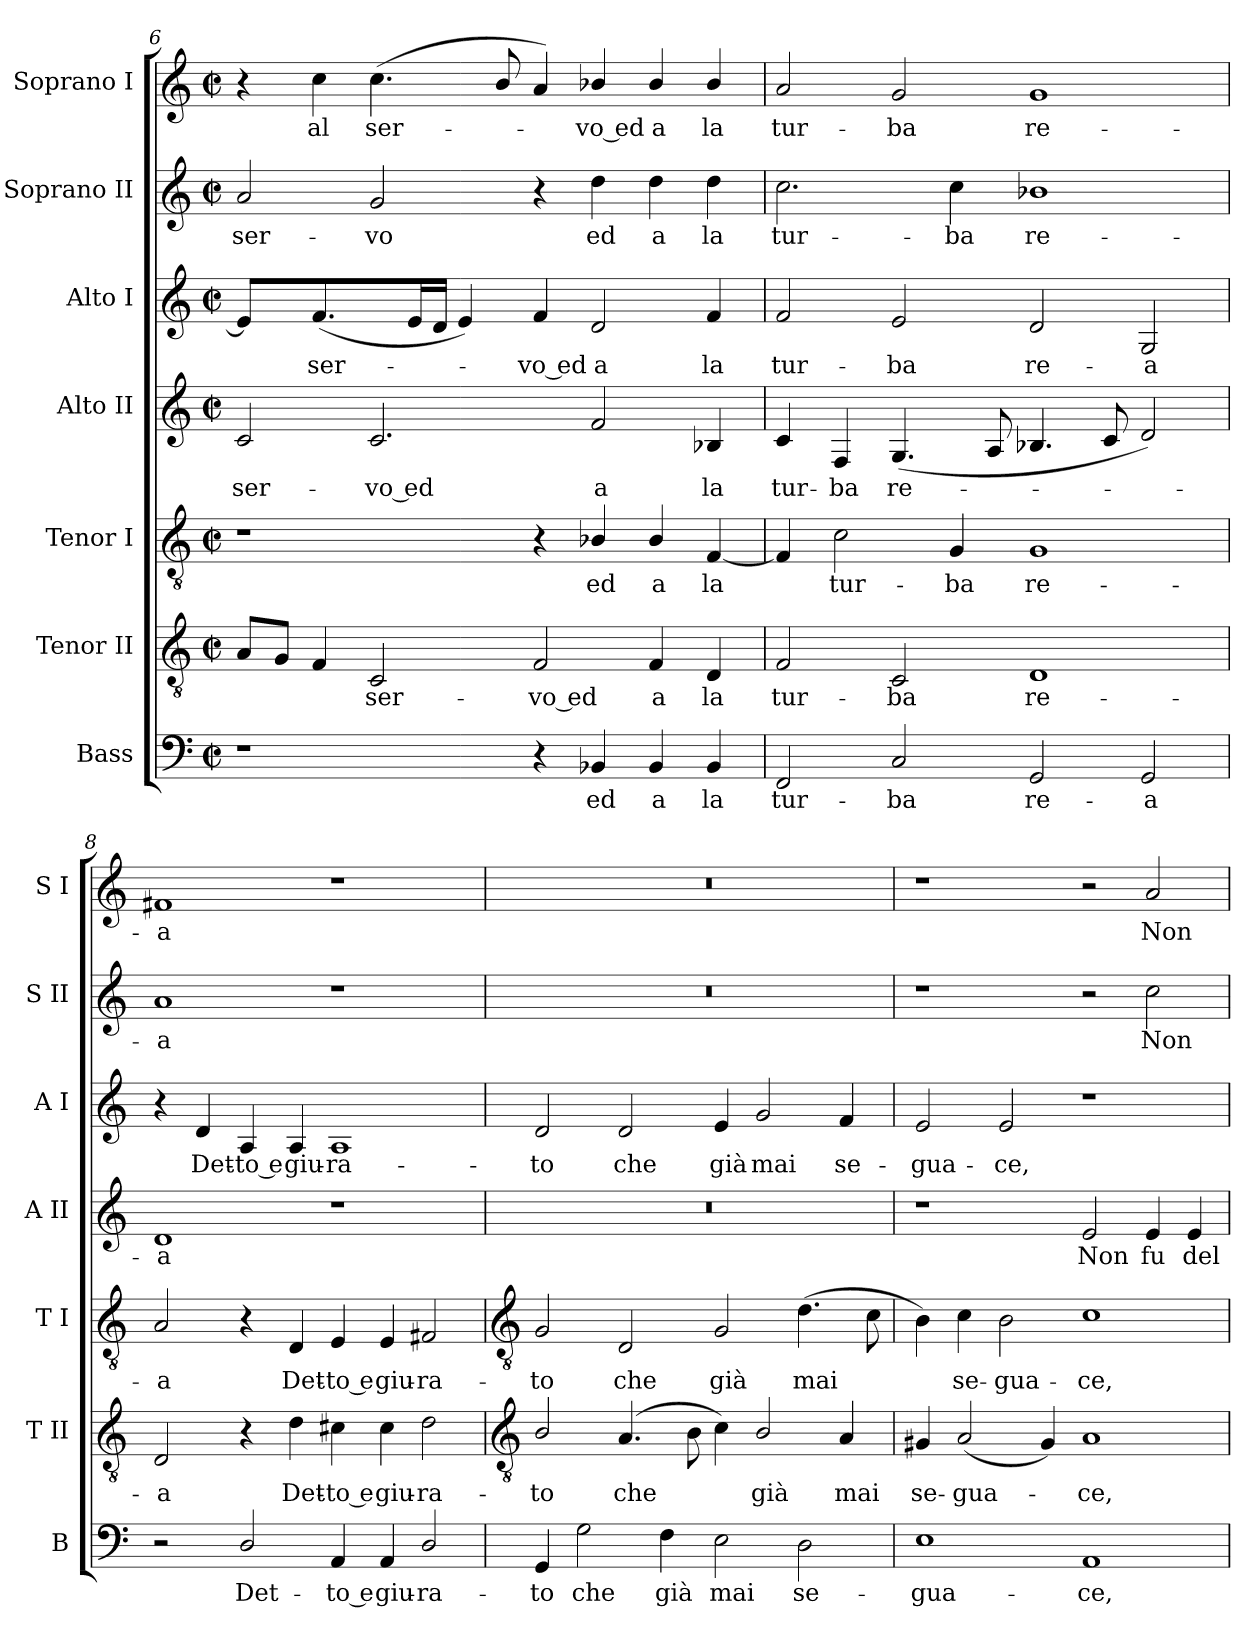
**kern	**text	**kern	**text	**kern	**text	**kern	**text	**kern	**text	**kern	**text	**kern	**text
*part7	*part7	*part6	*part6	*part5	*part5	*part4	*part4	*part3	*part3	*part2	*part2	*part1	*part1
*staff7	*staff7	*staff6	*staff6	*staff5	*staff5	*staff4	*staff4	*staff3	*staff3	*staff2	*staff2	*staff1	*staff1
*I"Bass	*	*I"Tenor II	*	*I"Tenor I	*	*I"Alto II	*	*I"Alto I	*	*I"Soprano II	*	*I"Soprano I	*
*I'B	*	*I'T II	*	*I'T I	*	*I'A II	*	*I'A I	*	*I'S II	*	*I'S I	*
*clefF4	*	*clefGv2	*	*clefGv2	*	*clefG2	*	*clefG2	*	*clefG2	*	*clefG2	*
*k[]	*	*k[]	*	*k[]	*	*k[]	*	*k[]	*	*k[]	*	*k[]	*
*C:	*	*C:	*	*C:	*	*C:	*	*C:	*	*C:	*	*C:	*
*M4/2	*	*M4/2	*	*M4/2	*	*M4/2	*	*M4/2	*	*M4/2	*	*M4/2	*
*met(c|)	*	*met(c|)	*	*met(c|)	*	*met(c|)	*	*met(c|)	*	*met(c|)	*	*met(c|)	*
=6	=6	=6	=6	=6	=6	=6	=6	=6	=6	=6	=6	=6	=6
!	!	!	!	!	!	!	!LO:LY:b	!	!	!	!LO:LY:b	!	!
1r	.	8AL	.	1r	.	2c	ser-	4e]	.	2a	ser-	4r	.
.	.	8GJ	.	.	.	.	.	.	.	.	.	.	.
!	!	!	!	!	!	!	!	!	!LO:LY:b	!	!	!	!LO:LY:b
.	.	4F	.	.	.	.	.	(<4.f	ser-	.	.	4cc	al
!	!	!	!LO:LY:b	!	!	!	!LO:LY:b	!	!	!	!LO:LY:b	!	!LO:LY:b
.	.	2C	ser-	.	.	2.c	-vo ed	.	.	2g	-vo	(<4.cc	ser-
.	.	.	.	.	.	.	.	16eL	.	.	.	.	.
.	.	.	.	.	.	.	.	16dJJ	.	.	.	.	.
.	.	.	.	.	.	.	.	4e)	.	.	.	.	.
.	.	.	.	.	.	.	.	.	.	.	.	8b/	.
!	!	!	!LO:LY:b	!	!	!	!	!	!LO:LY:b	!	!	!	!
4r	.	2F	-vo ed	4r	.	.	.	4f	vo ed	4r	.	4a)	.
!	!LO:LY:b	!	!	!	!LO:LY:b	!	!LO:LY:b	!	!LO:LY:b	!	!LO:LY:b	!	!LO:LY:b
4BB-X	ed	.	.	4B-X/	ed	2f	a	2d	a	4dd	ed	4b-X/	vo ed
!	!LO:LY:b	!	!LO:LY:b	!	!LO:LY:b	!	!	!	!	!	!LO:LY:b	!	!LO:LY:b
4BB-	a	4F	a	4B-/	a	.	.	.	.	4dd	a	4b-/	a
!	!LO:LY:b	!	!LO:LY:b	!	!LO:LY:b	!	!LO:LY:b	!	!LO:LY:b	!	!LO:LY:b	!	!LO:LY:b
4BB-	la	4D	la	[4F	la	4B-X	la	4f	la	4dd	la	4b-/	la
=7	=7	=7	=7	=7	=7	=7	=7	=7	=7	=7	=7	=7	=7
!	!LO:LY:b	!	!LO:LY:b	!	!	!	!LO:LY:b	!	!LO:LY:b	!	!LO:LY:b	!	!LO:LY:b
2FF	tur-	2F	tur-	4F]	.	4c	tur-	2f	tur-	2.cc	tur-	2a	tur-
!	!	!	!	!	!LO:LY:b	!	!LO:LY:b	!	!	!	!	!	!
.	.	.	.	2c	tur-	4F	-ba	.	.	.	.	.	.
!	!LO:LY:b	!	!LO:LY:b	!	!	!	!LO:LY:b	!	!LO:LY:b	!	!	!	!LO:LY:b
2C	-ba	2C	-ba	.	.	(<4.G	re-	2e	-ba	.	.	2g	-ba
!	!	!	!	!	!LO:LY:b	!	!	!	!	!	!LO:LY:b	!	!
.	.	.	.	4G	-ba	.	.	.	.	4cc	-ba	.	.
.	.	.	.	.	.	8A	.	.	.	.	.	.	.
!	!LO:LY:b	!	!LO:LY:b	!	!LO:LY:b	!	!	!	!LO:LY:b	!	!LO:LY:b	!	!LO:LY:b
2GG	re-	1D	re-	1G	re-	4.B-X	.	2d	re-	1b-X	re-	1g	re-
.	.	.	.	.	.	8c	.	.	.	.	.	.	.
!	!LO:LY:b	!	!	!	!	!	!	!	!LO:LY:b	!	!	!	!
2GG	-a	.	.	.	.	2d)	.	2G	-a	.	.	.	.
=8	=8	=8	=8	=8	=8	=8	=8	=8	=8	=8	=8	=8	=8
!	!	!	!LO:LY:b	!	!LO:LY:b	!	!LO:LY:b	!	!	!	!LO:LY:b	!	!LO:LY:b
2r	.	2D	-a	2A	-a	1d	a	4r	.	1a	-a	1f#X	-a
!	!	!	!	!	!	!	!	!	!LO:LY:b	!	!	!	!
.	.	.	.	.	.	.	.	4d	Det-	.	.	.	.
!	!LO:LY:b	!	!	!	!	!	!	!	!LO:LY:b	!	!	!	!
2D/	Det-	4r	.	4r	.	.	.	4A	-to e	.	.	.	.
!	!	!	!LO:LY:b	!	!LO:LY:b	!	!	!	!LO:LY:b	!	!	!	!
.	.	4d	Det-	4D	Det-	.	.	4A	giu-	.	.	.	.
!	!LO:LY:b	!	!LO:LY:b	!	!LO:LY:b	!	!	!	!LO:LY:b	!	!	!	!
4AA	-to e	4c#X	-to e	4E	-to e	1r	.	1A	-ra-	1r	.	1r	.
!	!LO:LY:b	!	!LO:LY:b	!	!LO:LY:b	!	!	!	!	!	!	!	!
4AA	giu-	4c#	giu-	4E	giu-	.	.	.	.	.	.	.	.
!	!LO:LY:b	!	!LO:LY:b	!	!LO:LY:b	!	!	!	!	!	!	!	!
2D/	-ra-	2d	-ra-	2F#X	-ra-	.	.	.	.	.	.	.	.
!!LO:LB:g=z
=9	=9	=9	=9	=9	=9	=9	=9	=9	=9	=9	=9	=9	=9
*	*	*clefGv2	*	*clefGv2	*	*	*	*	*	*	*	*	*
!	!LO:LY:b	!	!LO:LY:b	!	!LO:LY:b	!	!	!	!LO:LY:b	!	!	!	!
4GG	-to	2B/	-to	2G	-to	0r	.	2d	-to	0r	.	0r	.
!	!LO:LY:b	!	!	!	!	!	!	!	!	!	!	!	!
2G	che	.	.	.	.	.	.	.	.	.	.	.	.
!	!	!	!LO:LY:b	!	!LO:LY:b	!	!	!	!LO:LY:b	!	!	!	!
.	.	(>4.A	che	2D	che	.	.	2d	che	.	.	.	.
!	!LO:LY:b	!	!	!	!	!	!	!	!	!	!	!	!
4F	già	.	.	.	.	.	.	.	.	.	.	.	.
.	.	8B	.	.	.	.	.	.	.	.	.	.	.
!	!LO:LY:b	!	!	!	!LO:LY:b	!	!	!	!LO:LY:b	!	!	!	!
2E	mai	4c)	.	2G	già	.	.	4e	già	.	.	.	.
!	!	!	!LO:LY:b	!	!	!	!	!	!LO:LY:b	!	!	!	!
.	.	2B/	già	.	.	.	.	2g	mai	.	.	.	.
!	!LO:LY:b	!	!	!	!LO:LY:b	!	!	!	!	!	!	!	!
2D	se-	.	.	(>4.d	mai	.	.	.	.	.	.	.	.
!	!	!	!LO:LY:b	!	!	!	!	!	!LO:LY:b	!	!	!	!
.	.	4A	mai	.	.	.	.	4f	se-	.	.	.	.
.	.	.	.	8c	.	.	.	.	.	.	.	.	.
=10	=10	=10	=10	=10	=10	=10	=10	=10	=10	=10	=10	=10	=10
!	!LO:LY:b	!	!LO:LY:b	!	!	!	!	!	!LO:LY:b	!	!	!	!
1E	-gua-	4G#X	se-	4B)	.	1r	.	2e	-gua-	1r	.	1r	.
!	!	!	!LO:LY:b	!	!LO:LY:b	!	!	!	!	!	!	!	!
.	.	(<2A	-gua-	4c	se-	.	.	.	.	.	.	.	.
!	!	!	!	!	!LO:LY:b	!	!	!	!LO:LY:b	!	!	!	!
.	.	.	.	2B	-gua-	.	.	2e	-ce,	.	.	.	.
.	.	4G#)	.	.	.	.	.	.	.	.	.	.	.
!	!LO:LY:b	!	!LO:LY:b	!	!LO:LY:b	!	!LO:LY:b	!	!	!	!	!	!
1AA	-ce,	1A	ce,	1c	-ce,	2e	Non	1r	.	2r	.	2r	.
!	!	!	!	!	!	!	!LO:LY:b	!	!	!	!LO:LY:b	!	!LO:LY:b
.	.	.	.	.	.	4e	fu	.	.	2cc	Non	2a	Non
!	!	!	!	!	!	!	!LO:LY:b	!	!	!	!	!	!
.	.	.	.	.	.	4e	del	.	.	.	.	.	.
=	=	=	=	=	=	=	=	=	=	=	=	=	=
*-	*-	*-	*-	*-	*-	*-	*-	*-	*-	*-	*-	*-	*-
